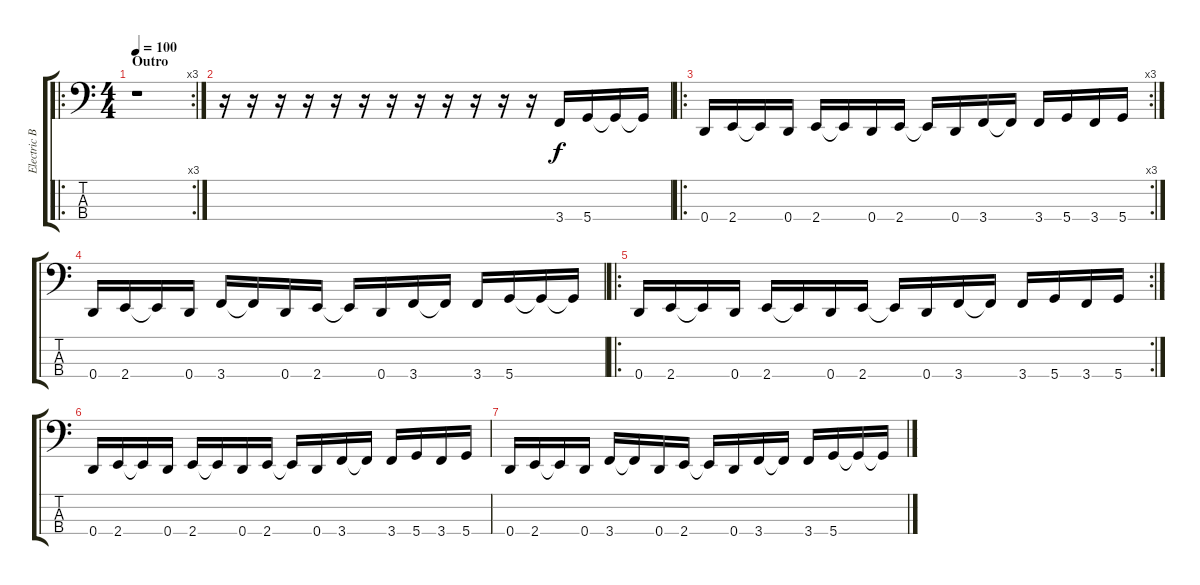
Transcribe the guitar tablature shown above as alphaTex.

\track ("Electric Bass" "Electric B") {instrument electricbassfinger}
\staff {score tabs}
\tuning (G2 D2 A1 D1) {hide}
\ro
\rc 3
\ts (4 4)
\section ("" "Outro")
\tempo 100
\clef f4
\ks c
r.1{dy f} |
r.16 r.16 r.16 r.16 r.16 r.16 r.16 r.16 r.16 r.16 r.16 r.16 3.4.16 5.4.16 5.4{t}.16 5.4{t}.16 |
\ro
\rc 3
0.4.16 2.4.16 2.4{t}.16 0.4.16 2.4.16 2.4{t}.16 0.4.16 2.4.16 2.4{t}.16 0.4.16 3.4.16 3.4{t}.16 3.4.16 5.4.16 3.4.16 5.4.16 |
0.4.16 2.4.16 2.4{t}.16 0.4.16 3.4.16 3.4{t}.16 0.4.16 2.4.16 2.4{t}.16 0.4.16 3.4.16 3.4{t}.16 3.4.16 5.4.16 5.4{t}.16 5.4{t}.16 |
\ro
\rc 2
0.4.16 2.4.16 2.4{t}.16 0.4.16 2.4.16 2.4{t}.16 0.4.16 2.4.16 2.4{t}.16 0.4.16 3.4.16 3.4{t}.16 3.4.16 5.4.16 3.4.16 5.4.16 |
0.4.16 2.4.16 2.4{t}.16 0.4.16 2.4.16 2.4{t}.16 0.4.16 2.4.16 2.4{t}.16 0.4.16 3.4.16 3.4{t}.16 3.4.16 5.4.16 3.4.16 5.4.16 |
0.4.16 2.4.16 2.4{t}.16 0.4.16 3.4.16 3.4{t}.16 0.4.16 2.4.16 2.4{t}.16 0.4.16 3.4.16 3.4{t}.16 3.4.16 5.4.16 5.4{t}.16 5.4{t}.16
